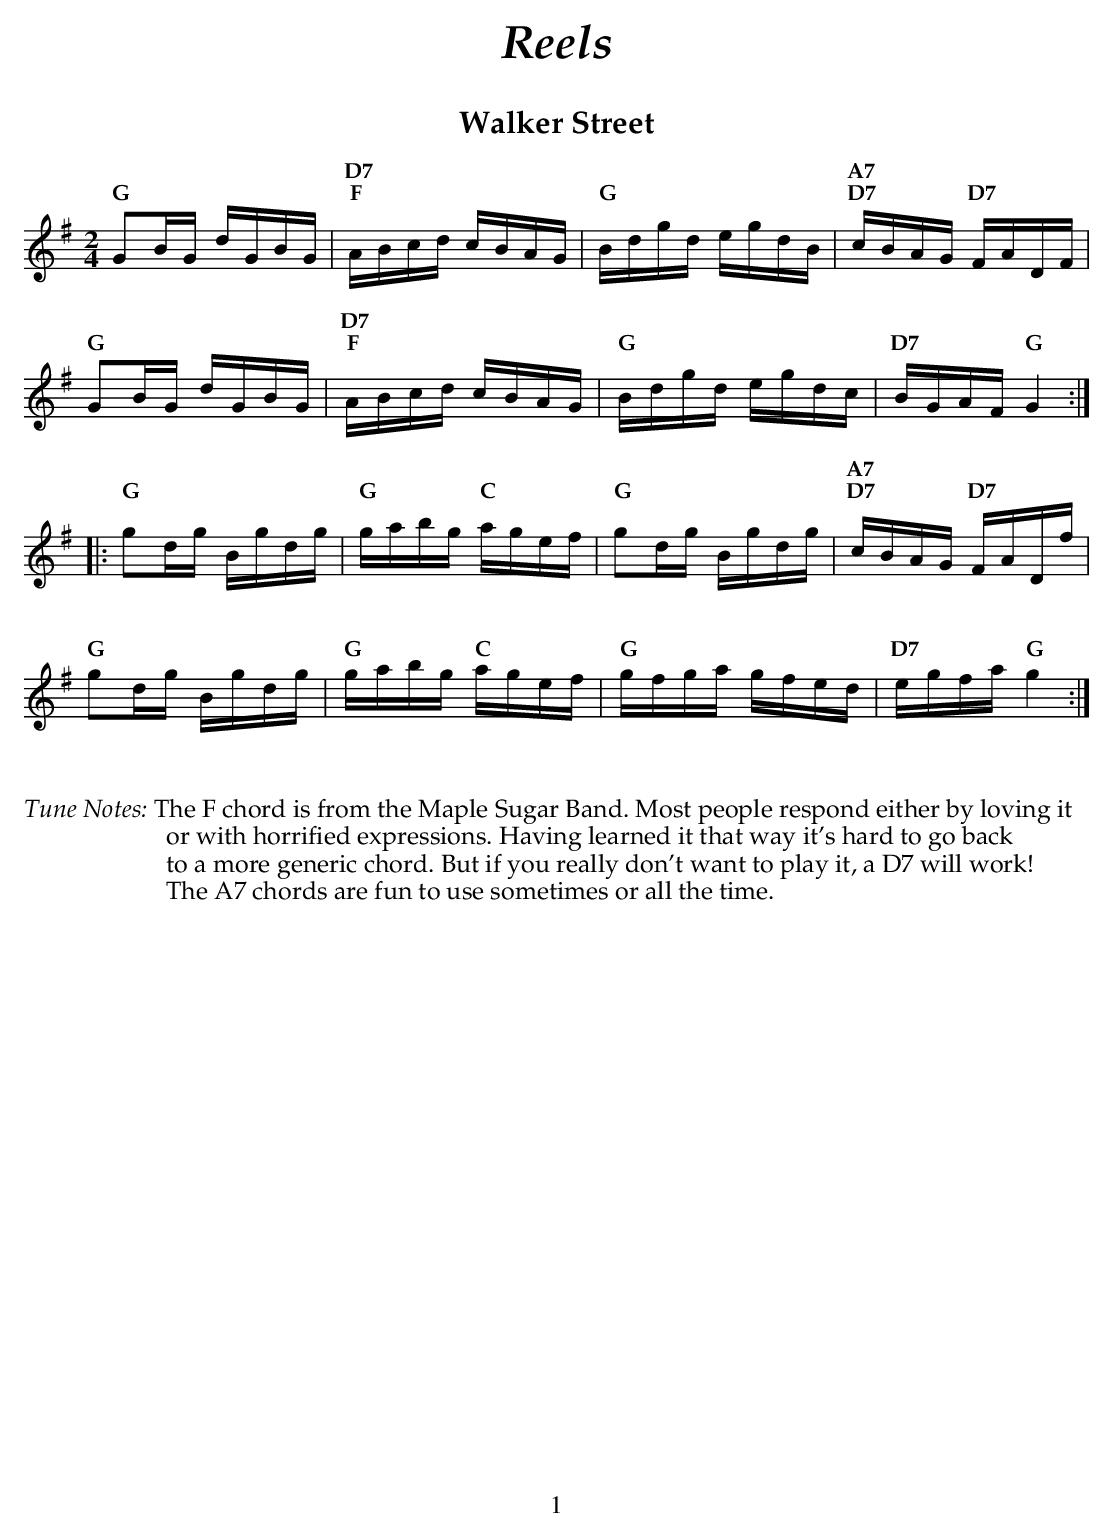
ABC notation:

X:1
T:Walker Street
M:2/4
L:1/16
K:G
  "G" G2BG dGBG  | "D7;F" ABcd cBAG   | "G" Bdgd egdB | "A7;D7" cBAG "D7" FADF |
   "G" G2BG dGBG | "D7;F" ABcd cBAG   | "G" Bdgd egdc | "D7" BGAF "G"  G4  :|
|: "G" g2dg Bgdg  | "G"  gabg "C" agef | "G" g2dg Bgdg | "A7;D7" cBAG "D7" FADf |
  ";G" g2dg Bgdg | "G"  gabg "C" agef | "G" gfga gfed | "D7" egfa "G"  g4  :|
